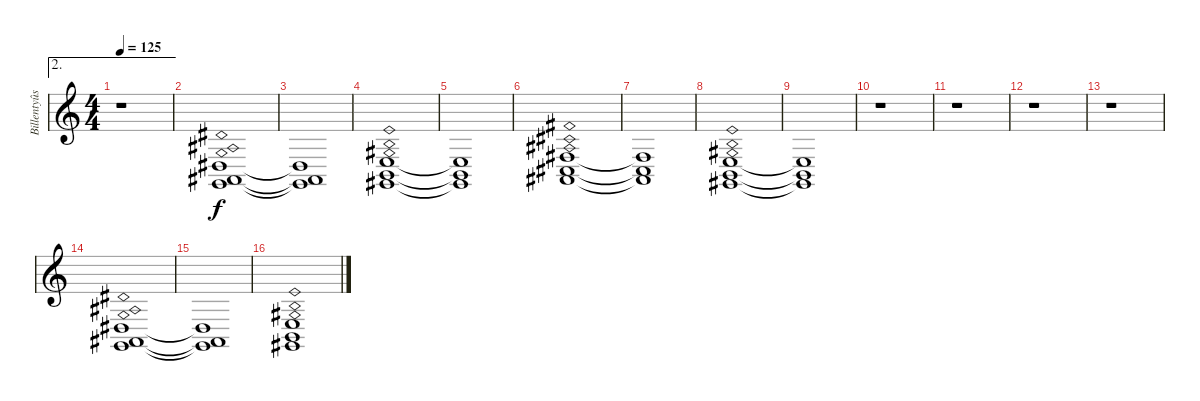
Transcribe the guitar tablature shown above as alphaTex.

\track ("Billentyûs (Mats Olausson)" "Billentyûs") {instrument synthstrings1}
\staff {score}
\tuning (E4 B3 G3 D3 A2 E2 B1) {hide}
\ae 2
\ts (4 4)
\tempo 125
\clef g2
\ks c
r.1{dy f} |
(1.4{ph 12} 1.5{ph 12} 3.6{ph 12}).1 |
(1.4{t} 1.5{t} 3.6{t}).1 |
(2.4{ph 12} 2.5{ph 12} 4.6{ph 12}).1 |
(2.4{t} 2.5{t} 4.6{t}).1 |
(4.4{ph 12} 4.5{ph 12} 6.6{ph 12}).1 |
(4.4{t} 4.5{t} 6.6{t}).1 |
(2.4{ph 12} 2.5{ph 12} 4.6{ph 12}).1 |
(2.4{t} 2.5{t} 4.6{t}).1 |
r.1 |
r.1 |
r.1 |
r.1 |
(1.4{ph 12} 1.5{ph 12} 3.6{ph 12}).1 |
(1.4{t} 1.5{t} 3.6{t}).1 |
(2.4{ph 12} 2.5{ph 12} 4.6{ph 12}).1
